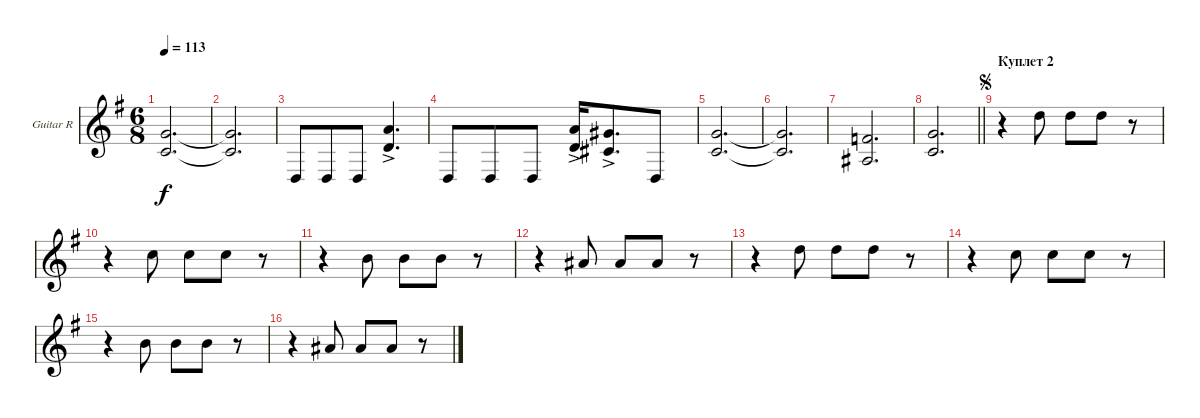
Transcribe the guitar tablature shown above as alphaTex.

\bracketExtendMode groupsimilarinstruments
\firstSystemTrackNameOrientation horizontal
\otherSystemsTrackNameOrientation horizontal
\track ("Guitar R" "Guitar R") {instrument distortionguitar}
\staff {score}
\tuning (D4 A3 F3 C3 G2 D2)
\ts (6 8)
\tempo 113
\clef g2
\ks g
(7.4 5.5).2{d dy f} |
(7.4{t} 5.5{t}).2{d} |
0.6{pm}.8 0.6{pm}.8 0.6{pm}.8 (9.4{ac} 7.5{ac}).4{d} |
0.6{pm}.8 0.6{pm}.8 0.6{pm}.8 (9.4{ac} 7.5{ac}).16 (8.4{ac} 6.5{ac}).8{d} 0.6{pm}.8 |
(7.4 5.5).2{d} |
(7.4{t} 5.5{t}).2{d} |
(5.4 3.5).2{d} |
\barLineRight lightlight
(7.4 5.5).2{d} |
\section ("" "Куплет 2")
\jump segno
r.4 9.3.8 9.3.8 9.3.8 r.8 |
r.4 7.3.8 7.3.8 7.3.8 r.8 |
r.4 6.3.8 6.3.8 6.3.8 r.8 |
r.4 5.3.8 5.3.8 5.3.8 r.8 |
r.4 9.3.8 9.3.8 9.3.8 r.8 |
r.4 7.3.8 7.3.8 7.3.8 r.8 |
r.4 6.3.8 6.3.8 6.3.8 r.8 |
r.4 5.3.8 5.3.8 5.3.8 r.8
